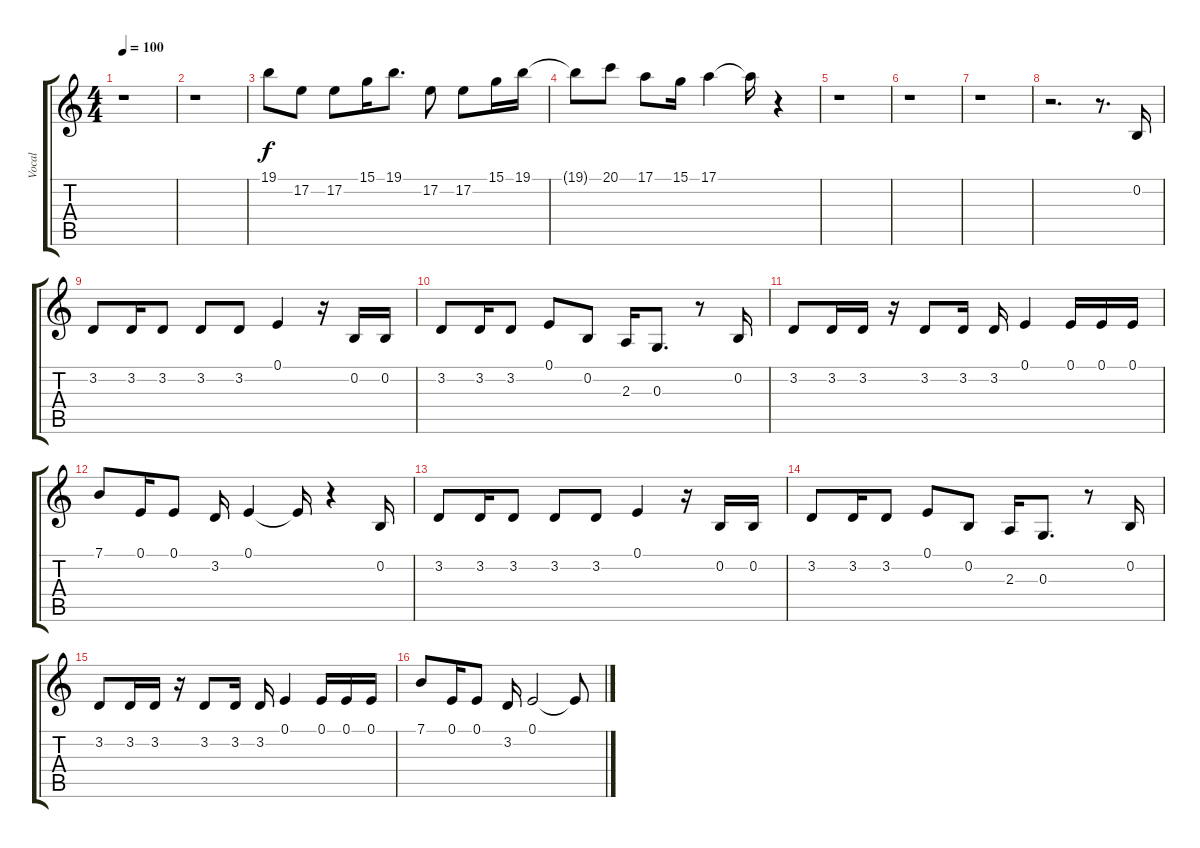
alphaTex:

\track ("Vocal" "Vocal") {instrument acousticgrandpiano}
\staff {score tabs}
\tuning (E4 B3 G3 D3 A2 E2) {hide}
\ts (4 4)
\tempo 100
\clef g2
\ks c
r.1{dy f instrument acousticgrandpiano} |
r.1 |
19.1.8 17.2.8 17.2.8 15.1.16 19.1.8{d} 17.2.8 17.2.8 15.1.16 19.1.16 |
19.1{t}.8 20.1.8 17.1.8 15.1.16 17.1.4 17.1{t}.16 r.4 |
r.1 |
r.1 |
r.1 |
r.2{d} r.8{d} 0.2.16 |
3.2.8 3.2.16 3.2.8 3.2.8 3.2.8 0.1.4 r.16 0.2.16 0.2.16 |
3.2.8 3.2.16 3.2.8 0.1.8 0.2.8 2.3.16 0.3.8{d} r.8 0.2.16 |
3.2.8 3.2.16 3.2.16 r.16 3.2.8 3.2.16 3.2.16 0.1.4 0.1.16 0.1.16 0.1.16 |
7.1.8 0.1.16 0.1.8 3.2.16 0.1.4 0.1{t}.16 r.4 0.2.16 |
3.2.8 3.2.16 3.2.8 3.2.8 3.2.8 0.1.4 r.16 0.2.16 0.2.16 |
3.2.8 3.2.16 3.2.8 0.1.8 0.2.8 2.3.16 0.3.8{d} r.8 0.2.16 |
3.2.8 3.2.16 3.2.16 r.16 3.2.8 3.2.16 3.2.16 0.1.4 0.1.16 0.1.16 0.1.16 |
7.1.8 0.1.16 0.1.8 3.2.16 0.1.2 0.1{t}.8
